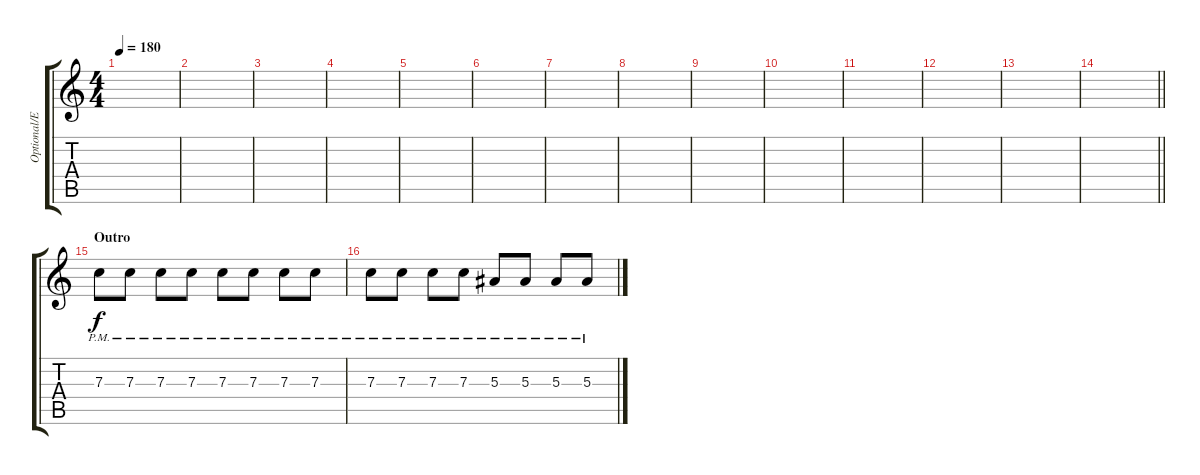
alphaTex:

\track ("Optional/Extra Guitar" "Optional/E") {instrument distortionguitar}
\staff {score tabs}
\tuning (D4 A3 F3 C3 G2 C2) {hide}
\ts (4 4)
\tempo 180
\clef g2
\ks c
|
|
|
|
|
|
|
|
|
|
|
|
|
\barLineRight lightlight
|
\section ("" "Outro")
7.3{pm}.8{volume 14} 7.3{pm}.8 7.3{pm}.8 7.3{pm}.8 7.3{pm}.8 7.3{pm}.8 7.3{pm}.8 7.3{pm}.8 |
7.3{pm}.8 7.3{pm}.8 7.3{pm}.8 7.3{pm}.8 5.3{pm}.8 5.3{pm}.8 5.3{pm}.8 5.3{pm}.8
